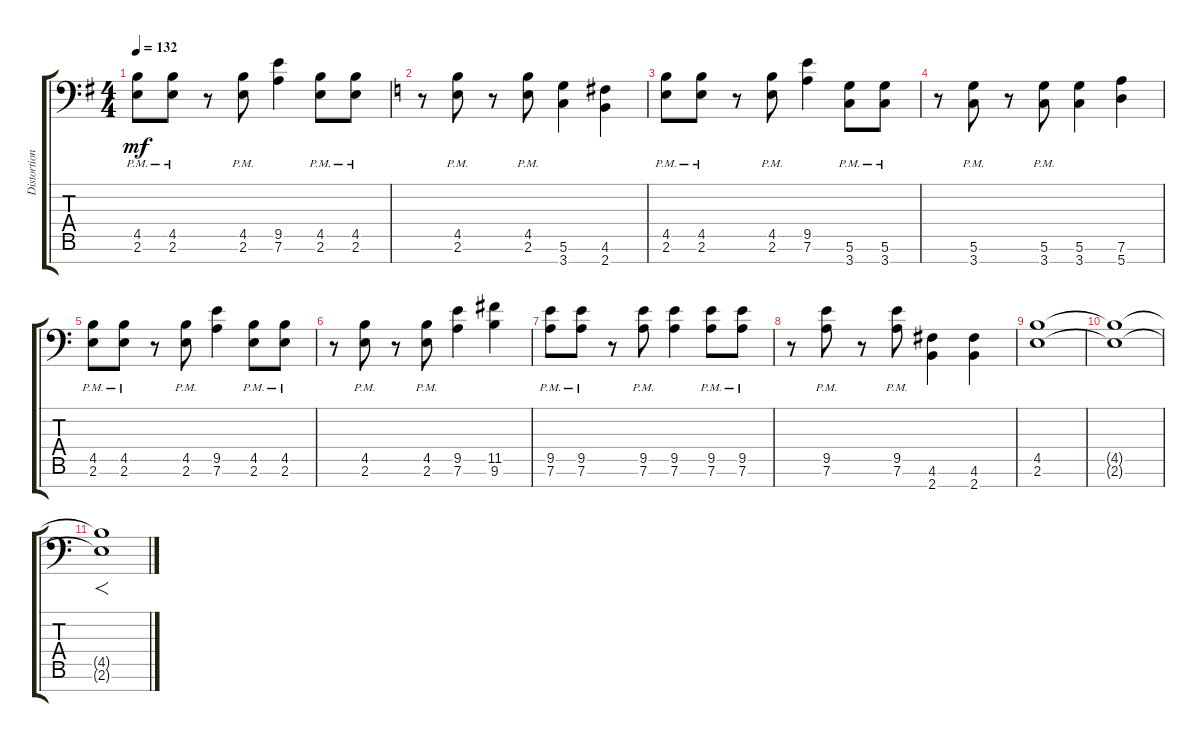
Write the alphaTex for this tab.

\track ("Distortion Guitar" "Distortion") {instrument distortionguitar}
\staff {score tabs}
\tuning (D4 A3 F3 C3 G2 D2 A1) {hide}
\ts (4 4)
\tempo 132
\clef f4
\ks eminor
(4.5{pm} 2.6{pm}).8{dy mf} (4.5{pm} 2.6{pm}).8 r.8 (4.5{pm} 2.6{pm}).8 (9.5 7.6).4 (4.5{pm} 2.6{pm}).8 (4.5{pm} 2.6{pm}).8 |
\ks c
r.8 (4.5{pm} 2.6{pm}).8 r.8 (4.5{pm} 2.6{pm}).8 (5.6 3.7).4 (4.6 2.7).4 |
(4.5{pm} 2.6{pm}).8 (4.5{pm} 2.6{pm}).8 r.8 (4.5{pm} 2.6{pm}).8 (9.5 7.6).4 (5.6{pm} 3.7{pm}).8 (5.6{pm} 3.7{pm}).8 |
r.8 (5.6{pm} 3.7{pm}).8 r.8 (5.6{pm} 3.7{pm}).8 (5.6 3.7).4 (7.6 5.7).4 |
(4.5{pm} 2.6{pm}).8 (4.5{pm} 2.6{pm}).8 r.8 (4.5{pm} 2.6{pm}).8 (9.5 7.6).4 (4.5{pm} 2.6{pm}).8 (4.5{pm} 2.6{pm}).8 |
r.8 (4.5{pm} 2.6{pm}).8 r.8 (4.5{pm} 2.6{pm}).8 (9.5 7.6).4 (11.5 9.6).4 |
(9.5{pm} 7.6{pm}).8 (9.5{pm} 7.6{pm}).8 r.8 (9.5{pm} 7.6{pm}).8 (9.5 7.6).4 (9.5{pm} 7.6{pm}).8 (9.5{pm} 7.6{pm}).8 |
r.8 (9.5{pm} 7.6{pm}).8 r.8 (9.5{pm} 7.6{pm}).8 (4.6 2.7).4 (4.6 2.7).4 |
(4.5 2.6).1 |
(4.5{t} 2.6{t}).1 |
(4.5{t} 2.6{t}).1{f}
